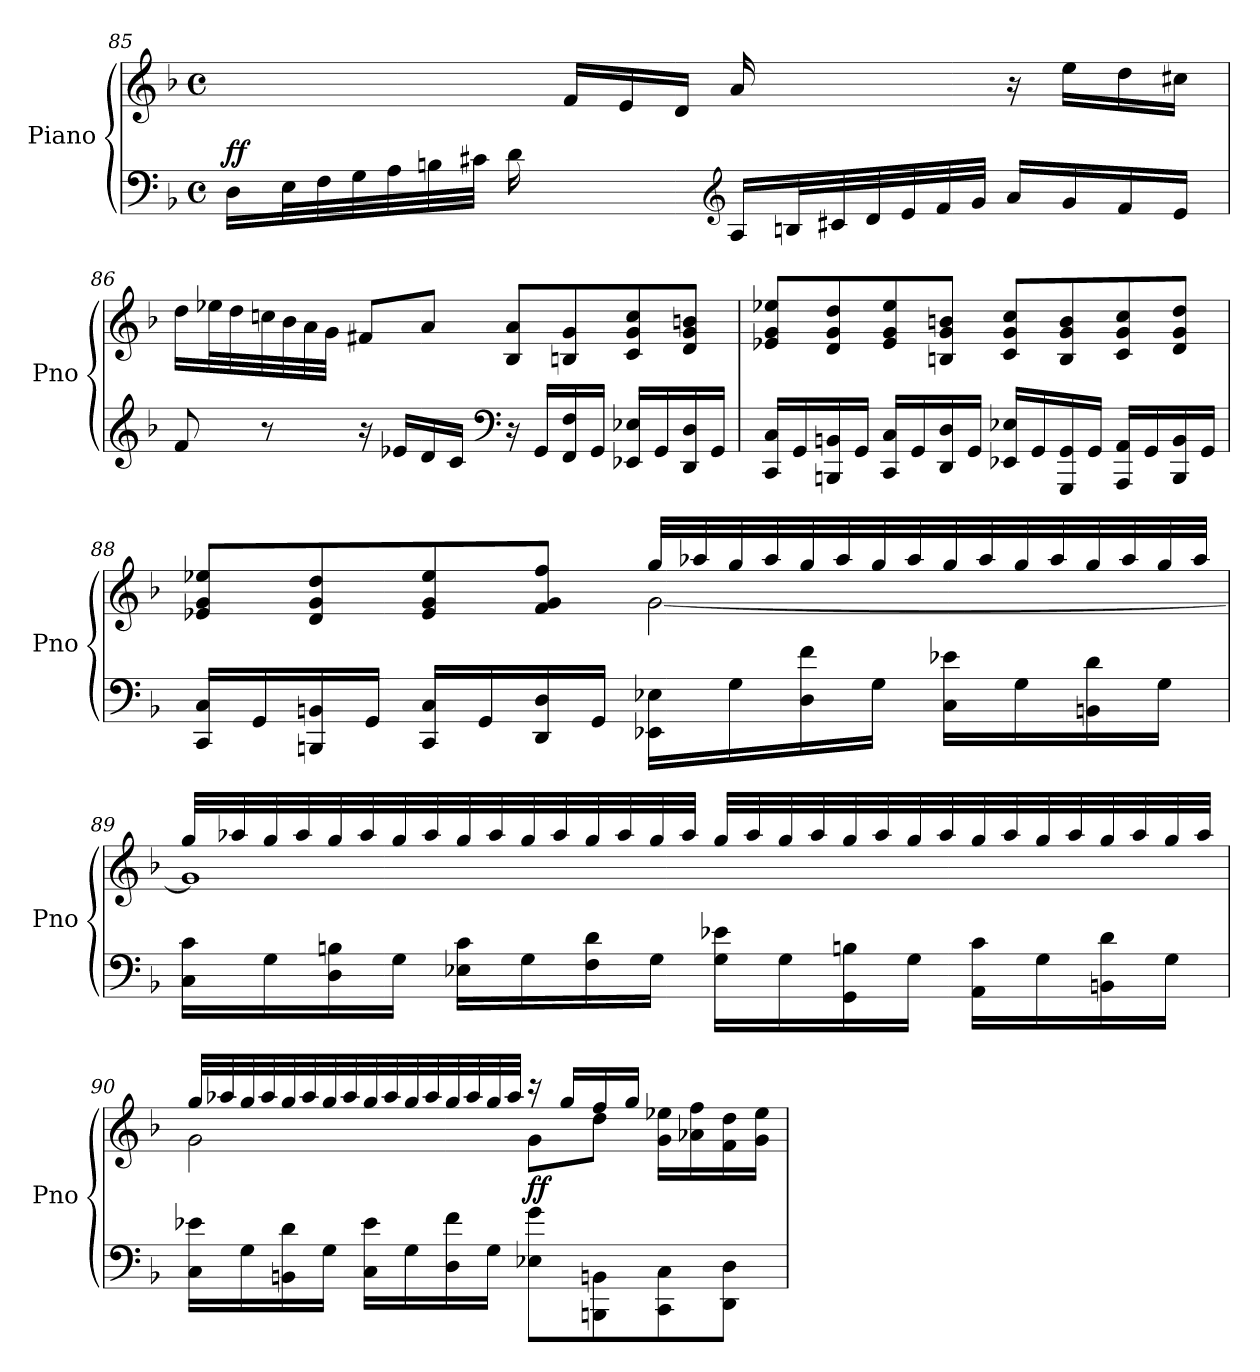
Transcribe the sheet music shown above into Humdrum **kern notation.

**kern	**kern	**dynam
*part1	*part1	*part1
*staff2	*staff1	*staff1/2
*I"Piano	*	*
*I'Pno	*	*
*clefF4	*clefG2	*
*k[b-]	*k[b-]	*
*M4/4	*M4/4	*
*met(c)	*met(c)	*
=85	=85	=85
!	!	!LO:DY:a=2
16D\LL	4ryy	ff
32E\L	.	.
32F\	.	.
32G\	.	.
32A\	.	.
32Bn\	.	.
32c#X\JJJ	.	.
16d\	16ryy	.
16ryy	16f/LL	.
8ryy	16e/	.
.	16d/JJ	.
*clefG2	*	*
16A/LL	16a/	.
32Bn/L	16ryy	.
32c#X/	.	.
32d/	8ryy	.
32e/	.	.
32f/	.	.
32g/JJJ	.	.
16a/LL	16r	.
16g/	16ee\LL	.
16f/	16dd\	.
16e/JJ	16cc#X\JJ	.
!!LO:LB:g=z
=86	=86	=86
8f/	16dd\LL	.
.	32ee-X\L	.
.	32dd\	.
8r	32ccn\	.
.	32b-\	.
.	32a\	.
.	32g\JJJ	.
16r	8f#X/L	.
16e-X/LL	.	.
16d/	8a/J	.
16c/JJ	.	.
*clefF4	*	*
16r	8B-/ 8a/L	.
16GG/LL	.	.
16FF/ 16F/	8Bn/ 8g/	.
16GG/JJ	.	.
16EE-X/ 16E-X/LL	8c/ 8g/ 8cc/	.
16GG/	.	.
16DD/ 16D/	8d/ 8g/ 8bn/J	.
16GG/JJ	.	.
=87	=87	=87
16CC/ 16C/LL	8e-X/ 8g/ 8ee-X/L	.
16GG/	.	.
16BBBn/ 16BBn/	8d/ 8g/ 8dd/	.
16GG/JJ	.	.
16CC/ 16C/LL	8e-/ 8g/ 8ee-/	.
16GG/	.	.
16DD/ 16D/	8Bn/ 8g/ 8bn/J	.
16GG/JJ	.	.
16EE-X/ 16E-X/LL	8c/ 8g/ 8cc/L	.
16GG/	.	.
16GGG/ 16GG/	8B/ 8g/ 8b/	.
16GG/JJ	.	.
16AAA/ 16AA/LL	8c/ 8g/ 8cc/	.
16GG/	.	.
16BBB/ 16BB/	8d/ 8g/ 8dd/J	.
16GG/JJ	.	.
!!LO:LB:g=z
=88	=88	=88
*	*^	*
16CC/ 16C/LL	8e-X/ 8g/ 8ee-X/L	2ryy	.
16GG/	.	.	.
16BBBn/ 16BBn/	8d/ 8g/ 8dd/	.	.
16GG/JJ	.	.	.
16CC/ 16C/LL	8e-/ 8g/ 8ee-/	.	.
16GG/	.	.	.
16DD/ 16D/	8f/ 8g/ 8ff/J	.	.
16GG/JJ	.	.	.
!	!	!	!LO:DY:a=2
!	!	!	!LO:DY:n=1:a
16EE-X\ 16E-X\LL	32gg!/LLL	[2g\	ff mf
.	32aa-X!/	.	.
16G\	32gg!/	.	.
.	32aa-!/	.	.
16D\ 16f\	32gg!/	.	.
.	32aa-!/	.	.
16G\JJ	32gg!/	.	.
.	32aa-!/	.	.
16C\ 16e-X\LL	32gg!/	.	.
.	32aa-!/	.	.
16G\	32gg!/	.	.
.	32aa-!/	.	.
16BBn\ 16d\	32gg!/	.	.
.	32aa-!/	.	.
16G\JJ	32gg!/	.	.
.	32aa-!/JJJ	.	.
=89	=89	=89	=89
16C\ 16c\LL	32gg!/LLL	1g]	.
.	32aa-X!/	.	.
16G\	32gg!/	.	.
.	32aa-!/	.	.
16D\ 16Bn\	32gg!/	.	.
.	32aa-!/	.	.
16G\JJ	32gg!/	.	.
.	32aa-!/	.	.
16E-X\ 16c\LL	32gg!/	.	.
.	32aa-!/	.	.
16G\	32gg!/	.	.
.	32aa-!/	.	.
16F\ 16d\	32gg!/	.	.
.	32aa-!/	.	.
16G\JJ	32gg!/	.	.
.	32aa-!/JJJ	.	.
16G\ 16e-X\LL	32gg!/LLL	.	.
.	32aa-!/	.	.
16G\	32gg!/	.	.
.	32aa-!/	.	.
16GG\ 16Bn\	32gg!/	.	.
.	32aa-!/	.	.
16G\JJ	32gg!/	.	.
.	32aa-!/	.	.
16AA\ 16c\LL	32gg!/	.	.
.	32aa-!/	.	.
16G\	32gg!/	.	.
.	32aa-!/	.	.
16BBn\ 16d\	32gg!/	.	.
.	32aa-!/	.	.
16G\JJ	32gg!/	.	.
.	32aa-!/JJJ	.	.
!!LO:LB:g=z	!!
=90	=90	=90	=90
16C\ 16e-X\LL	32gg!/LLL	2g\	.
.	32aa-X!/	.	.
16G\	32gg!/	.	.
.	32aa-!/	.	.
16BBn\ 16d\	32gg!/	.	.
.	32aa-!/	.	.
16G\JJ	32gg!/	.	.
.	32aa-!/	.	.
16C\ 16e-\LL	32gg!/	.	.
.	32aa-!/	.	.
16G\	32gg!/	.	.
.	32aa-!/	.	.
16D\ 16f\	32gg!/	.	.
.	32aa-!/	.	.
16G\JJ	32gg!/	.	.
.	32aa-!/JJJ	.	.
!	!	!	!LO:DY:a=2
8E-X\ 8g\L	16r	8g\L	ff
.	16gg/LL	.	.
8BBBn\ 8BBn\	16ff/	8dd\J	.
.	16gg/JJ	.	.
8CC\ 8C\	16g\ 16ee-X\LL	4ryy	.
.	16a-X\ 16ff\	.	.
8DD\ 8D\J	16f\ 16dd\	.	.
.	16g\ 16ee-\JJ	.	.
*	*v	*v	*
=	=	=
*-	*-	*-
